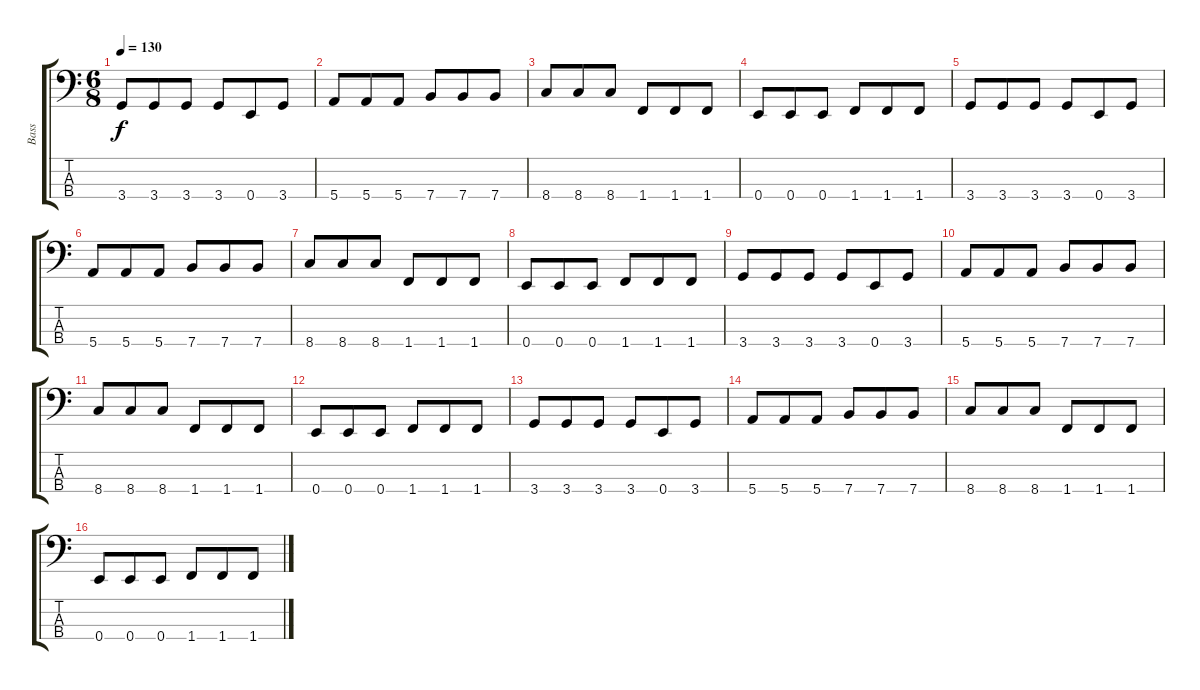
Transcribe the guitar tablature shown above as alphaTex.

\track ("Bass" "Bass") {instrument electricbasspick}
\staff {score tabs}
\tuning (G2 D2 A1 E1) {hide}
\ts (6 8)
\tempo 130
\clef f4
\ks c
3.4.8{dy f} 3.4.8 3.4.8 3.4.8 0.4.8 3.4.8 |
5.4.8 5.4.8 5.4.8 7.4.8 7.4.8 7.4.8 |
8.4.8 8.4.8 8.4.8 1.4.8 1.4.8 1.4.8 |
0.4.8 0.4.8 0.4.8 1.4.8 1.4.8 1.4.8 |
3.4.8 3.4.8 3.4.8 3.4.8 0.4.8 3.4.8 |
5.4.8 5.4.8 5.4.8 7.4.8 7.4.8 7.4.8 |
8.4.8 8.4.8 8.4.8 1.4.8 1.4.8 1.4.8 |
0.4.8 0.4.8 0.4.8 1.4.8 1.4.8 1.4.8 |
3.4.8 3.4.8 3.4.8 3.4.8 0.4.8 3.4.8 |
5.4.8 5.4.8 5.4.8 7.4.8 7.4.8 7.4.8 |
8.4.8 8.4.8 8.4.8 1.4.8 1.4.8 1.4.8 |
0.4.8 0.4.8 0.4.8 1.4.8 1.4.8 1.4.8 |
3.4.8 3.4.8 3.4.8 3.4.8 0.4.8 3.4.8 |
5.4.8 5.4.8 5.4.8 7.4.8 7.4.8 7.4.8 |
8.4.8 8.4.8 8.4.8 1.4.8 1.4.8 1.4.8 |
0.4.8 0.4.8 0.4.8 1.4.8 1.4.8 1.4.8
